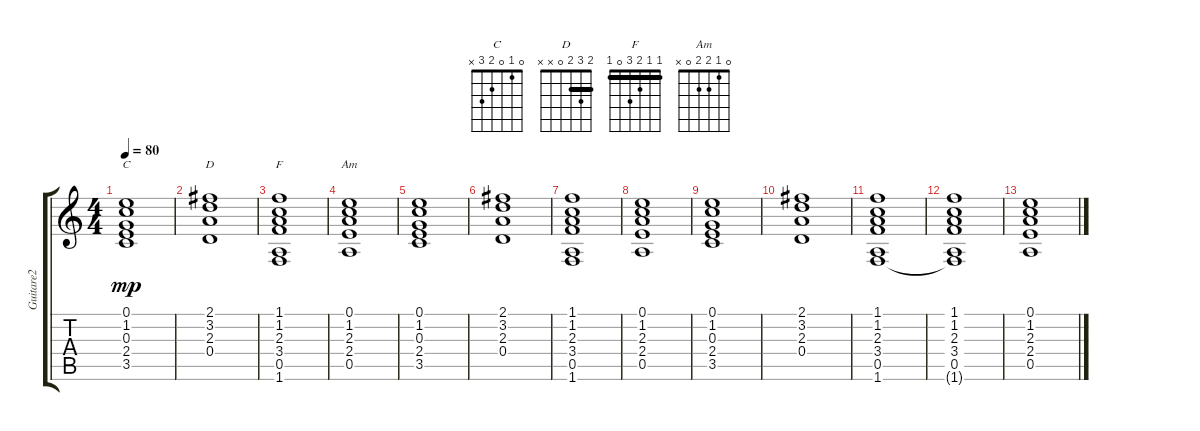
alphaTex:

\track ("Guitare2" "Guitare2") {instrument acousticguitarnylon}
\staff {score tabs}
\tuning (E4 B3 G3 D3 A2 E2) {hide}
\chord ("C" 0 1 0 2 3 x)
\chord ("D" 2 3 2 0 x x) {barre 2}
\chord ("F" 1 1 2 3 0 1) {barre 1}
\chord ("Am" 0 1 2 2 0 x)
\ts (4 4)
\tempo 80
\clef g2
\ks c
(0.1 1.2 0.3 2.4 3.5).1{ch "C" dy mp} |
(2.1 3.2 2.3 0.4).1{ch "D"} |
(1.1 1.2 2.3 3.4 0.5 1.6).1{ch "F"} |
(0.1 1.2 2.3 2.4 0.5).1{ch "Am"} |
(0.1 1.2 0.3 2.4 3.5).1 |
(2.1 3.2 2.3 0.4).1 |
(1.1 1.2 2.3 3.4 0.5 1.6).1 |
(0.1 1.2 2.3 2.4 0.5).1 |
(0.1 1.2 0.3 2.4 3.5).1 |
(2.1 3.2 2.3 0.4).1 |
(1.1 1.2 2.3 3.4 0.5 1.6).1 |
(1.1 1.2 2.3 3.4 0.5 1.6{t}).1 |
(0.1 1.2 2.3 2.4 0.5).1
